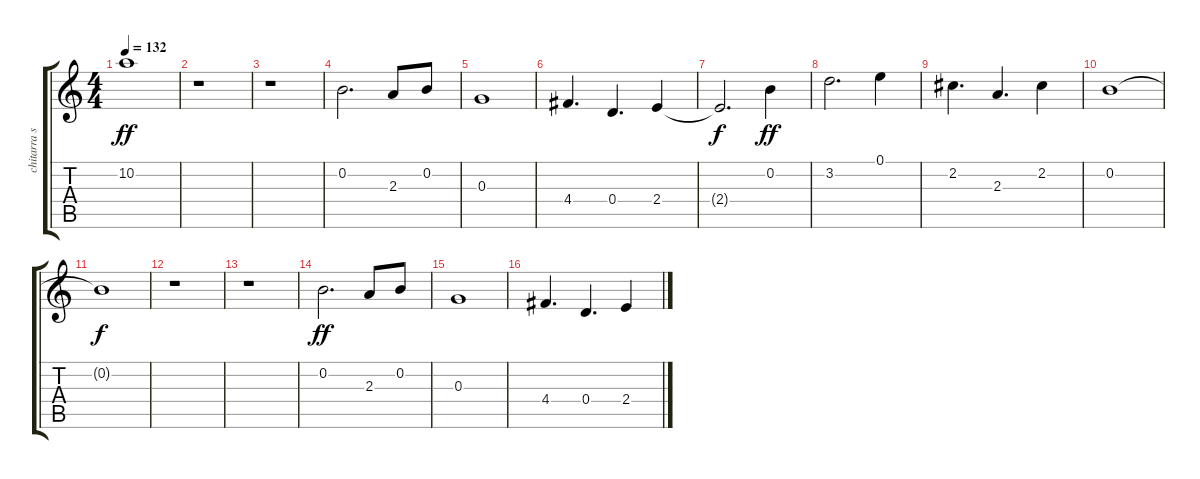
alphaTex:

\track ("chitarra solo" "chitarra s") {instrument distortionguitar}
\staff {score tabs}
\tuning (E4 B3 G3 D3 A2 E2) {hide}
\ts (4 4)
\tempo 132
\clef g2
\ks c
10.2.1{dy ff} |
r.1 |
r.1 |
0.2.2{d} 2.3.8 0.2.8 |
0.3.1 |
4.4.4{d} 0.4.4{d} 2.4.4 |
2.4{t}.2{d dy f} 0.2.4{dy ff} |
3.2.2{d} 0.1.4 |
2.2.4{d} 2.3.4{d} 2.2.4 |
0.2.1 |
0.2{t}.1{dy f} |
r.1 |
r.1 |
0.2.2{d dy ff} 2.3.8 0.2.8 |
0.3.1 |
4.4.4{d} 0.4.4{d} 2.4.4
